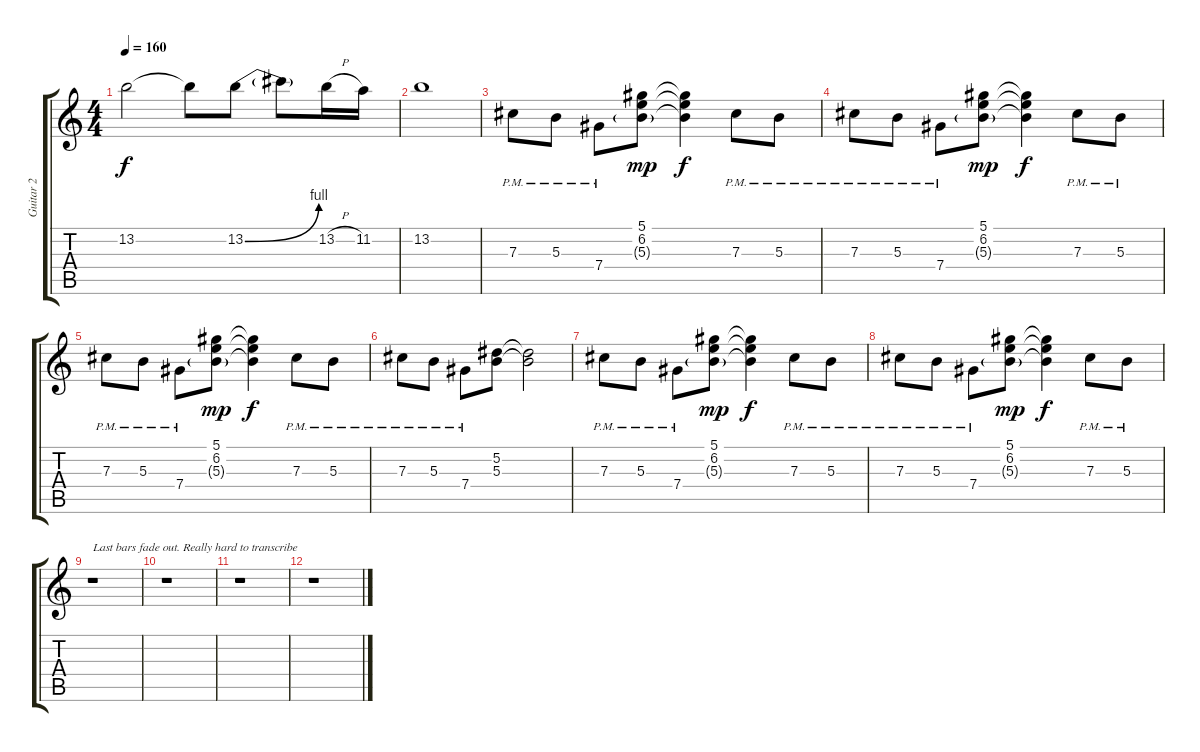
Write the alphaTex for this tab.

\track ("Guitar 2" "Guitar 2") {instrument overdrivenguitar}
\staff {score tabs}
\tuning (Eb4 Bb3 Gb3 Db3 Ab2 Eb2) {hide}
\ts (4 4)
\tempo 160
\clef g2
\ks c
13.2.2{dy f} 13.2{t}.8 13.2{be (bend 0 0 60 4)}.8 13.2{t}.8 13.2{h}.16 11.2.16 |
13.2.1 |
7.3{pm}.8 5.3{pm}.8 7.4{pm}.8 (5.1 6.2 5.3{g}).8{dy mp} (5.1{t} 6.2{t} 5.3{t}).4{dy f} 7.3{pm}.8 5.3{pm}.8 |
7.3{pm}.8 5.3{pm}.8 7.4{pm}.8 (5.1 6.2 5.3{g}).8{dy mp} (5.1{t} 6.2{t} 5.3{t}).4{dy f} 7.3{pm}.8 5.3{pm}.8 |
7.3{pm}.8{volume 0} 5.3{pm}.8 7.4{pm}.8 (5.1 6.2 5.3{g}).8{dy mp} (5.1{t} 6.2{t} 5.3{t}).4{dy f} 7.3{pm}.8 5.3{pm}.8 |
7.3{pm}.8 5.3{pm}.8 7.4{pm}.8 (5.2 5.3).8 (5.2{t} 5.3{t}).2 |
7.3{pm}.8 5.3{pm}.8 7.4{pm}.8 (5.1 6.2 5.3{g}).8{dy mp} (5.1{t} 6.2{t} 5.3{t}).4{dy f} 7.3{pm}.8 5.3{pm}.8 |
7.3{pm}.8 5.3{pm}.8 7.4{pm}.8 (5.1 6.2 5.3{g}).8{dy mp} (5.1{t} 6.2{t} 5.3{t}).4{dy f} 7.3{pm}.8 5.3{pm}.8 |
r.1{txt "Last bars fade out. Really hard to transcribe "} |
r.1 |
r.1 |
r.1
